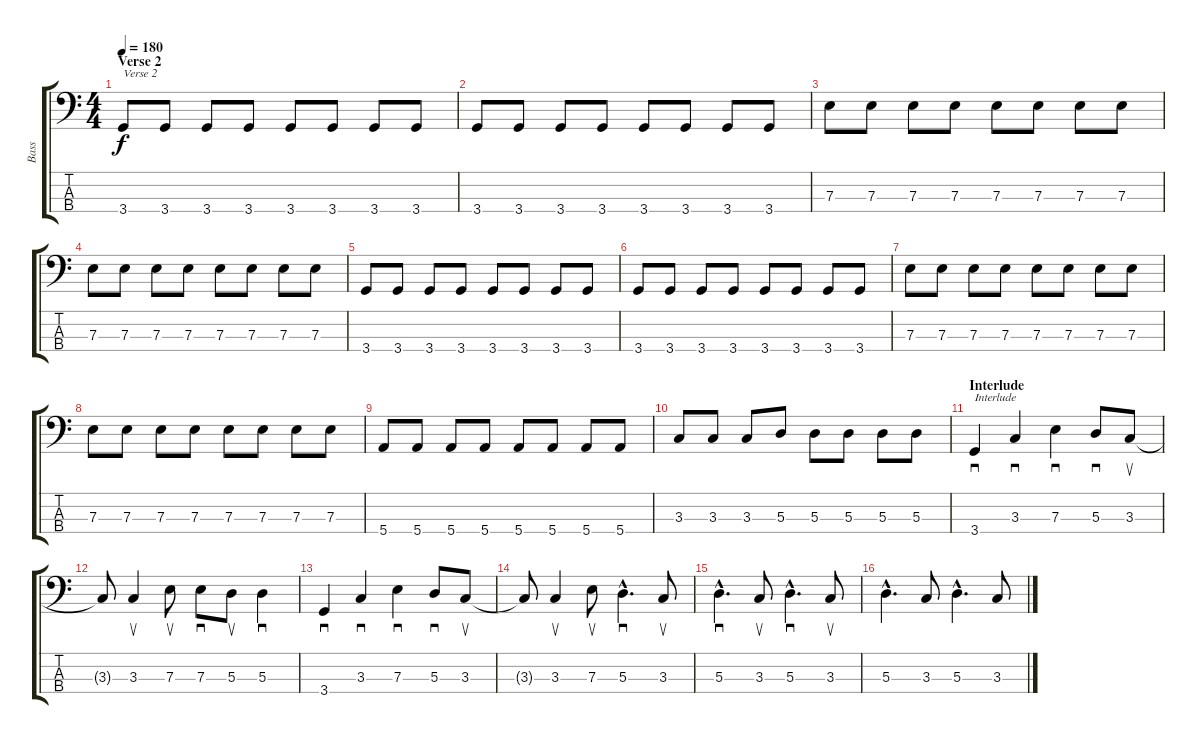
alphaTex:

\track ("Bass" "Bass") {instrument electricbasspick}
\staff {score tabs}
\tuning (G2 D2 A1 E1) {hide}
\ts (4 4)
\section ("" "Verse 2")
\tempo 180
\clef f4
\ks c
3.4.8{txt "Verse 2" dy f} 3.4.8 3.4.8 3.4.8 3.4.8 3.4.8 3.4.8 3.4.8 |
3.4.8 3.4.8 3.4.8 3.4.8 3.4.8 3.4.8 3.4.8 3.4.8 |
7.3.8 7.3.8 7.3.8 7.3.8 7.3.8 7.3.8 7.3.8 7.3.8 |
7.3.8 7.3.8 7.3.8 7.3.8 7.3.8 7.3.8 7.3.8 7.3.8 |
3.4.8 3.4.8 3.4.8 3.4.8 3.4.8 3.4.8 3.4.8 3.4.8 |
3.4.8 3.4.8 3.4.8 3.4.8 3.4.8 3.4.8 3.4.8 3.4.8 |
7.3.8 7.3.8 7.3.8 7.3.8 7.3.8 7.3.8 7.3.8 7.3.8 |
7.3.8 7.3.8 7.3.8 7.3.8 7.3.8 7.3.8 7.3.8 7.3.8 |
5.4.8 5.4.8 5.4.8 5.4.8 5.4.8 5.4.8 5.4.8 5.4.8 |
3.3.8 3.3.8 3.3.8 5.3.8 5.3.8 5.3.8 5.3.8 5.3.8 |
\section ("" "Interlude")
3.4.4{sd txt "Interlude"} 3.3.4{sd} 7.3.4{sd} 5.3.8{sd} 3.3.8{su} |
3.3{t}.8 3.3.4{su} 7.3.8{su} 7.3.8{sd} 5.3.8{su} 5.3.4{sd} |
3.4.4{sd} 3.3.4{sd} 7.3.4{sd} 5.3.8{sd} 3.3.8{su} |
3.3{t}.8 3.3.4{su} 7.3.8{su} 5.3{hac}.4{d sd} 3.3.8{su} |
5.3{hac}.4{d sd} 3.3.8{su} 5.3{hac}.4{d sd} 3.3.8{su} |
5.3{hac}.4{d} 3.3.8 5.3{hac}.4{d} 3.3.8
